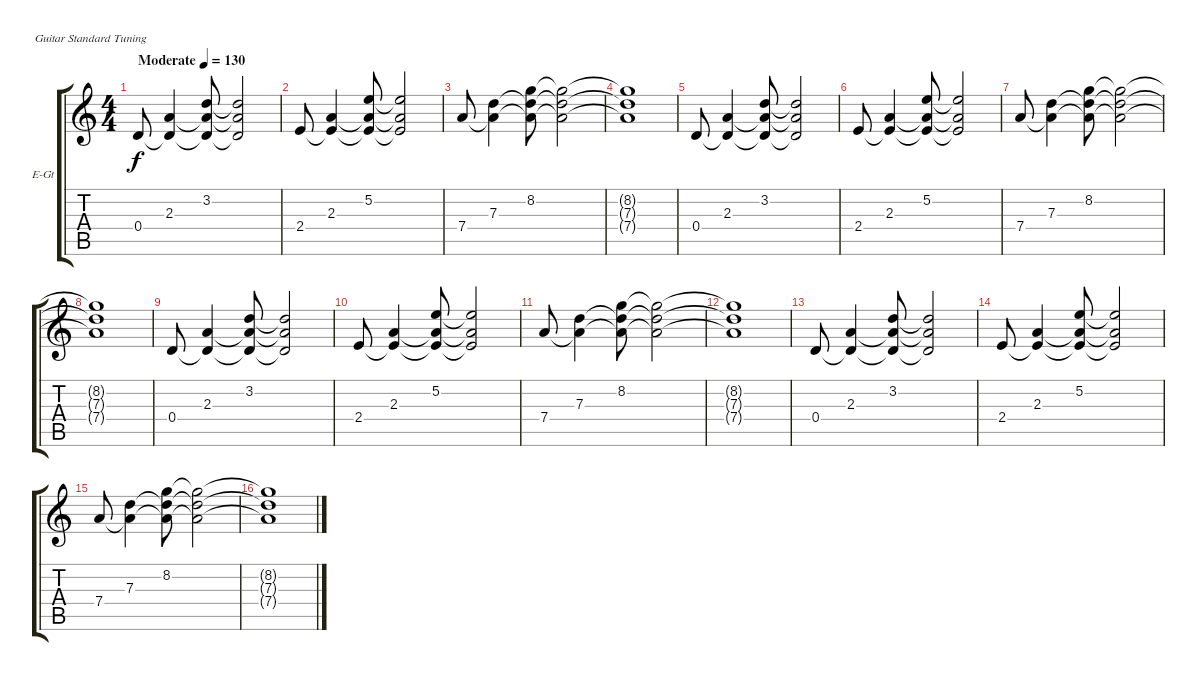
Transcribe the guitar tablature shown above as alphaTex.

\bracketExtendMode groupsimilarinstruments
\firstSystemTrackNameOrientation horizontal
\otherSystemsTrackNameOrientation horizontal
\track ("Глеб" "E-Gt") {instrument overdrivenguitar}
\staff {score tabs}
\tuning (E4 B3 G3 D3 A2 E2)
\ts (4 4)
\beaming (8 2 2 2 2)
\tempo (130 "Moderate")
\clef g2
\ks c
0.4.8{dy f instrument overdrivenguitar} (2.3 0.4{t}).4 (3.2 2.3{t} 0.4{t}).8 (3.2{t} 2.3{t} 0.4{t}).2 |
2.4.8 (2.3 2.4{t}).4 (5.2 2.3{t} 2.4{t}).8 (5.2{t} 2.3{t} 2.4{t}).2 |
7.4.8 (7.3 7.4{t}).4 (8.2 7.3{t} 7.4{t}).8 (8.2{t} 7.3{t} 7.4{t}).2 |
(8.2{t} 7.3{t} 7.4{t}).1 |
0.4.8 (2.3 0.4{t}).4 (3.2 2.3{t} 0.4{t}).8 (3.2{t} 2.3{t} 0.4{t}).2 |
2.4.8 (2.3 2.4{t}).4 (5.2 2.3{t} 2.4{t}).8 (5.2{t} 2.3{t} 2.4{t}).2 |
7.4.8 (7.3 7.4{t}).4 (8.2 7.3{t} 7.4{t}).8 (8.2{t} 7.3{t} 7.4{t}).2 |
(8.2{t} 7.3{t} 7.4{t}).1 |
0.4.8 (2.3 0.4{t}).4 (3.2 2.3{t} 0.4{t}).8 (3.2{t} 2.3{t} 0.4{t}).2 |
2.4.8 (2.3 2.4{t}).4 (5.2 2.3{t} 2.4{t}).8 (5.2{t} 2.3{t} 2.4{t}).2 |
7.4.8 (7.3 7.4{t}).4 (8.2 7.3{t} 7.4{t}).8 (8.2{t} 7.3{t} 7.4{t}).2 |
(8.2{t} 7.3{t} 7.4{t}).1 |
0.4.8 (2.3 0.4{t}).4 (3.2 2.3{t} 0.4{t}).8 (3.2{t} 2.3{t} 0.4{t}).2 |
2.4.8 (2.3 2.4{t}).4 (5.2 2.3{t} 2.4{t}).8 (5.2{t} 2.3{t} 2.4{t}).2 |
7.4.8 (7.3 7.4{t}).4 (8.2 7.3{t} 7.4{t}).8 (8.2{t} 7.3{t} 7.4{t}).2 |
(8.2{t} 7.3{t} 7.4{t}).1
